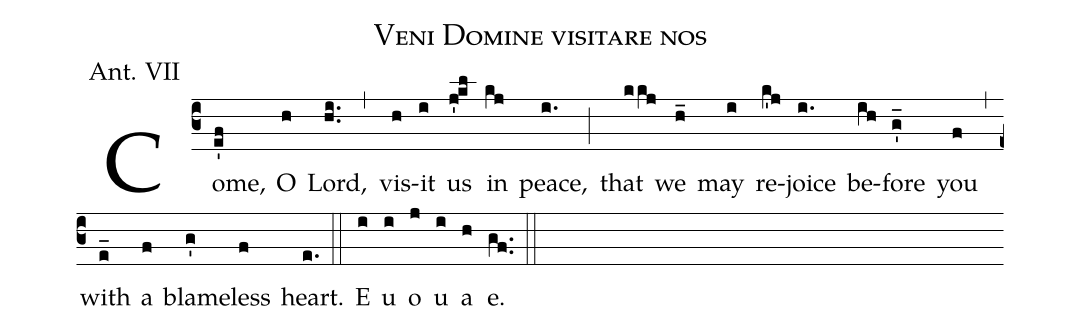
name: Veni Domine visitare nos;
office-part: Antiphona;
mode: 7;
annotation: Ant. VII;
%%
(c3)Come,(e'f) O(h) Lord,(hi..) (,) vis(h)it(i) us(j'kl) in(kj) peace,(i.) (;)
that(kkj) we(h_) may(i) re(k'j)joice(i.) be(ih)fore(g_') you(f) (,) with(e_) a(f) blame(g')less(f) heart.(e.) (::) E(i) u(i) o(j) u(i) a(h) e.(gf..) (::)
